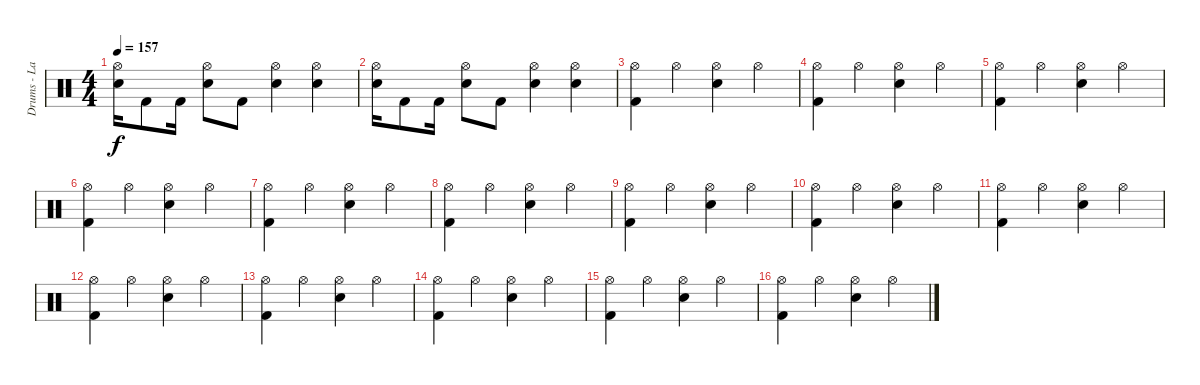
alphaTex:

\track ("Drums - Lars Ulrich" "Drums - La") {instrument percussion}
\staff {score}
\articulation defaults
\ts (4 4)
\tempo 157
\clef neutral
\ks c
("Hi-Hat (open)" "Electric Snare (hit)").16{dy f} "Kick (hit) 2".8 "Kick (hit) 2".16 ("Hi-Hat (open)" "Electric Snare (hit)").8 "Kick (hit) 2".8 ("Hi-Hat (open)" "Electric Snare (hit)").4 ("Hi-Hat (open)" "Electric Snare (hit)").4 |
("Hi-Hat (open)" "Electric Snare (hit)").16 "Kick (hit) 2".8 "Kick (hit) 2".16 ("Hi-Hat (open)" "Electric Snare (hit)").8 "Kick (hit) 2".8 ("Hi-Hat (open)" "Electric Snare (hit)").4 ("Hi-Hat (open)" "Electric Snare (hit)").4 |
("Hi-Hat (open)" "Kick (hit) 2").4 "Hi-Hat (open)".4 ("Hi-Hat (open)" "Electric Snare (hit)").4 "Hi-Hat (open)".4 |
("Hi-Hat (open)" "Kick (hit) 2").4 "Hi-Hat (open)".4 ("Hi-Hat (open)" "Electric Snare (hit)").4 "Hi-Hat (open)".4 |
("Hi-Hat (open)" "Kick (hit) 2").4 "Hi-Hat (open)".4 ("Hi-Hat (open)" "Electric Snare (hit)").4 "Hi-Hat (open)".4 |
("Hi-Hat (open)" "Kick (hit) 2").4 "Hi-Hat (open)".4 ("Hi-Hat (open)" "Electric Snare (hit)").4 "Hi-Hat (open)".4 |
("Hi-Hat (open)" "Kick (hit) 2").4 "Hi-Hat (open)".4 ("Hi-Hat (open)" "Electric Snare (hit)").4 "Hi-Hat (open)".4 |
("Hi-Hat (open)" "Kick (hit) 2").4 "Hi-Hat (open)".4 ("Hi-Hat (open)" "Electric Snare (hit)").4 "Hi-Hat (open)".4 |
("Hi-Hat (open)" "Kick (hit) 2").4 "Hi-Hat (open)".4 ("Hi-Hat (open)" "Electric Snare (hit)").4 "Hi-Hat (open)".4 |
("Hi-Hat (open)" "Kick (hit) 2").4 "Hi-Hat (open)".4 ("Hi-Hat (open)" "Electric Snare (hit)").4 "Hi-Hat (open)".4 |
("Hi-Hat (open)" "Kick (hit) 2").4 "Hi-Hat (open)".4 ("Hi-Hat (open)" "Electric Snare (hit)").4 "Hi-Hat (open)".4 |
("Hi-Hat (open)" "Kick (hit) 2").4 "Hi-Hat (open)".4 ("Hi-Hat (open)" "Electric Snare (hit)").4 "Hi-Hat (open)".4 |
("Hi-Hat (open)" "Kick (hit) 2").4 "Hi-Hat (open)".4 ("Hi-Hat (open)" "Electric Snare (hit)").4 "Hi-Hat (open)".4 |
("Hi-Hat (open)" "Kick (hit) 2").4 "Hi-Hat (open)".4 ("Hi-Hat (open)" "Electric Snare (hit)").4 "Hi-Hat (open)".4 |
("Hi-Hat (open)" "Kick (hit) 2").4 "Hi-Hat (open)".4 ("Hi-Hat (open)" "Electric Snare (hit)").4 "Hi-Hat (open)".4 |
("Hi-Hat (open)" "Kick (hit) 2").4 "Hi-Hat (open)".4 ("Hi-Hat (open)" "Electric Snare (hit)").4 "Hi-Hat (open)".4
